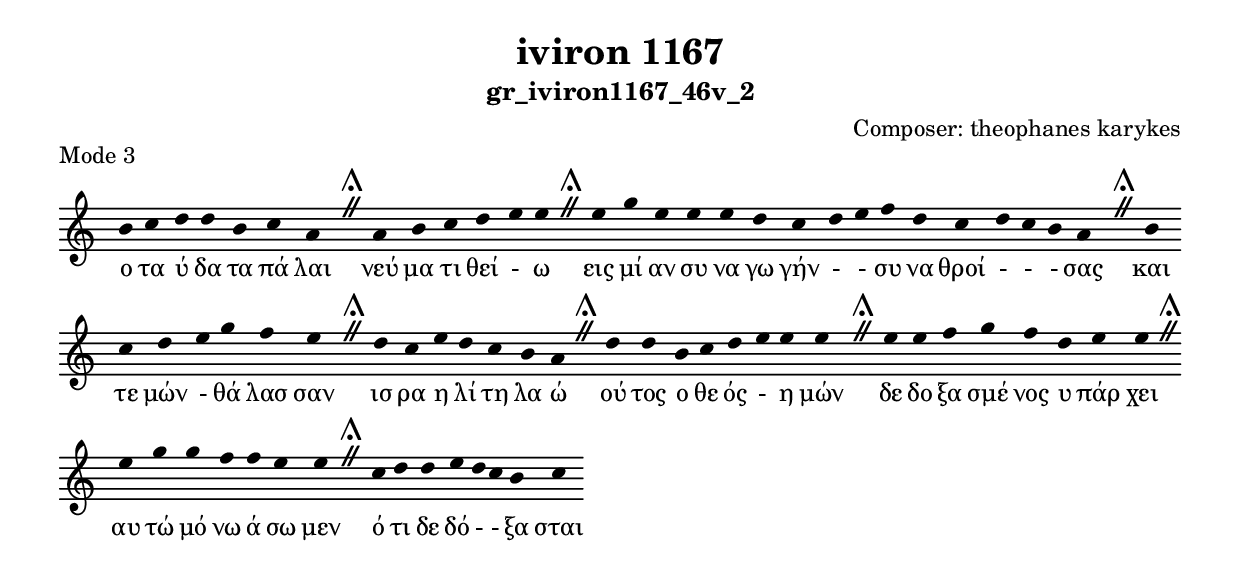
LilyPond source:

\include "gregorian.ly"

	\header {
 	  title = "iviron 1167"
	  subtitle = "gr_iviron1167_46v_2"
	  composer = "Composer: theophanes karykes"
	  piece = "Mode 3"
	}

	chant = {
	  b'4 c''4 d''4 d''4 b'4 c''4 a'4 \divisioMaior
 a'4 b'4 c''4 d''4 e''4 e''4 \divisioMaior
 e''4 g''4 e''4 e''4 e''4 d''4 c''4 d''4 e''4 f''4 d''4 c''4 d''4 c''4 b'4 a'4 \divisioMaior
 b'4 c''4 d''4 e''4 g''4 f''4 e''4 \divisioMaior
 d''4 c''4 e''4 d''4 c''4 b'4 a'4 \divisioMaior
 d''4 d''4 b'4 c''4 d''4 e''4 e''4 e''4 \divisioMaior
 e''4 e''4 f''4 g''4 f''4 d''4 e''4 e''4 \divisioMaior
 e''4 g''4 g''4 f''4 f''4 e''4 e''4 \divisioMaior
 c''4 d''4 d''4 e''4 d''4 c''4 b'4 c''4\finalis
	}

	verba = \lyricmode {ο τα ύ δα τα πά λαι 
νεύ μα τι θεί - ω 
εις μί αν συ να γω γήν -  - συ να θροί -  -  - σας 
και τε μών - θά λασ σαν 
ισ ρα η λί τη λα ώ 
ού τος ο θε ός - η μών 
δε δο ξα σμέ νος υ πάρ χει 
αυ τώ μό νω ά σω μεν 
ό τι δε δό -  - ξα σται 
	}


	\score {
	  \new Staff <<
	  \new Voice = "melody" \chant
	  \new Lyrics = "one" \lyricsto melody \verba
	  >>
	  \layout {
	    \context {
	      \Staff
	      \remove "Time_signature_engraver"
	      \remove "Bar_engraver"
	    }
	    \context {
	      \Voice
	      \remove "Stem_engraver"
	    }
	  }
	}